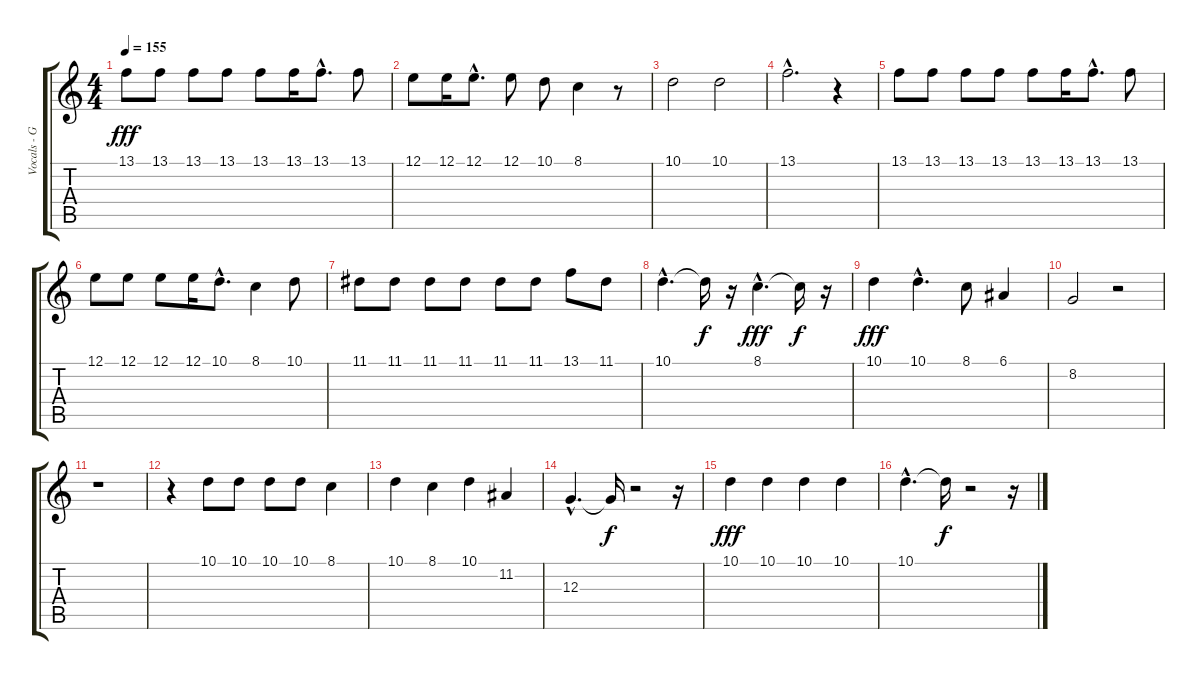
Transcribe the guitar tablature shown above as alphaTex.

\track ("Vocals - Greg Graffin" "Vocals - G") {instrument voiceoohs}
\staff {score tabs}
\tuning (E4 B3 G3 D3 A2 E2) {hide}
\ts (4 4)
\tempo 155
\clef g2
\ks c
13.1.8{dy fff} 13.1.8 13.1.8 13.1.8 13.1.8 13.1.16 13.1{hac}.8{d} 13.1.8 |
12.1.8 12.1.16 12.1{hac}.8{d} 12.1.8 10.1.8 8.1.4 r.8 |
10.1.2 10.1.2 |
13.1{hac}.2{d} r.4 |
13.1.8 13.1.8 13.1.8 13.1.8 13.1.8 13.1.16 13.1{hac}.8{d} 13.1.8 |
12.1.8 12.1.8 12.1.8 12.1.16 10.1{hac}.8{d} 8.1.4 10.1.8 |
11.1.8 11.1.8 11.1.8 11.1.8 11.1.8 11.1.8 13.1.8 11.1.8 |
10.1{hac}.4{d} 10.1{t}.16{dy f} r.16 8.1{hac}.4{d dy fff} 8.1{t}.16{dy f} r.16 |
10.1.4{dy fff} 10.1{hac}.4{d} 8.1.8 6.1.4 |
8.2.2 r.2 |
r.1 |
r.4 10.1.8 10.1.8 10.1.8 10.1.8 8.1.4 |
10.1.4 8.1.4 10.1.4 11.2.4 |
12.3{hac}.4{d} 12.3{t}.16{dy f} r.2 r.16 |
10.1.4{dy fff} 10.1.4 10.1.4 10.1.4 |
10.1{hac}.4{d} 10.1{t}.16{dy f} r.2 r.16
